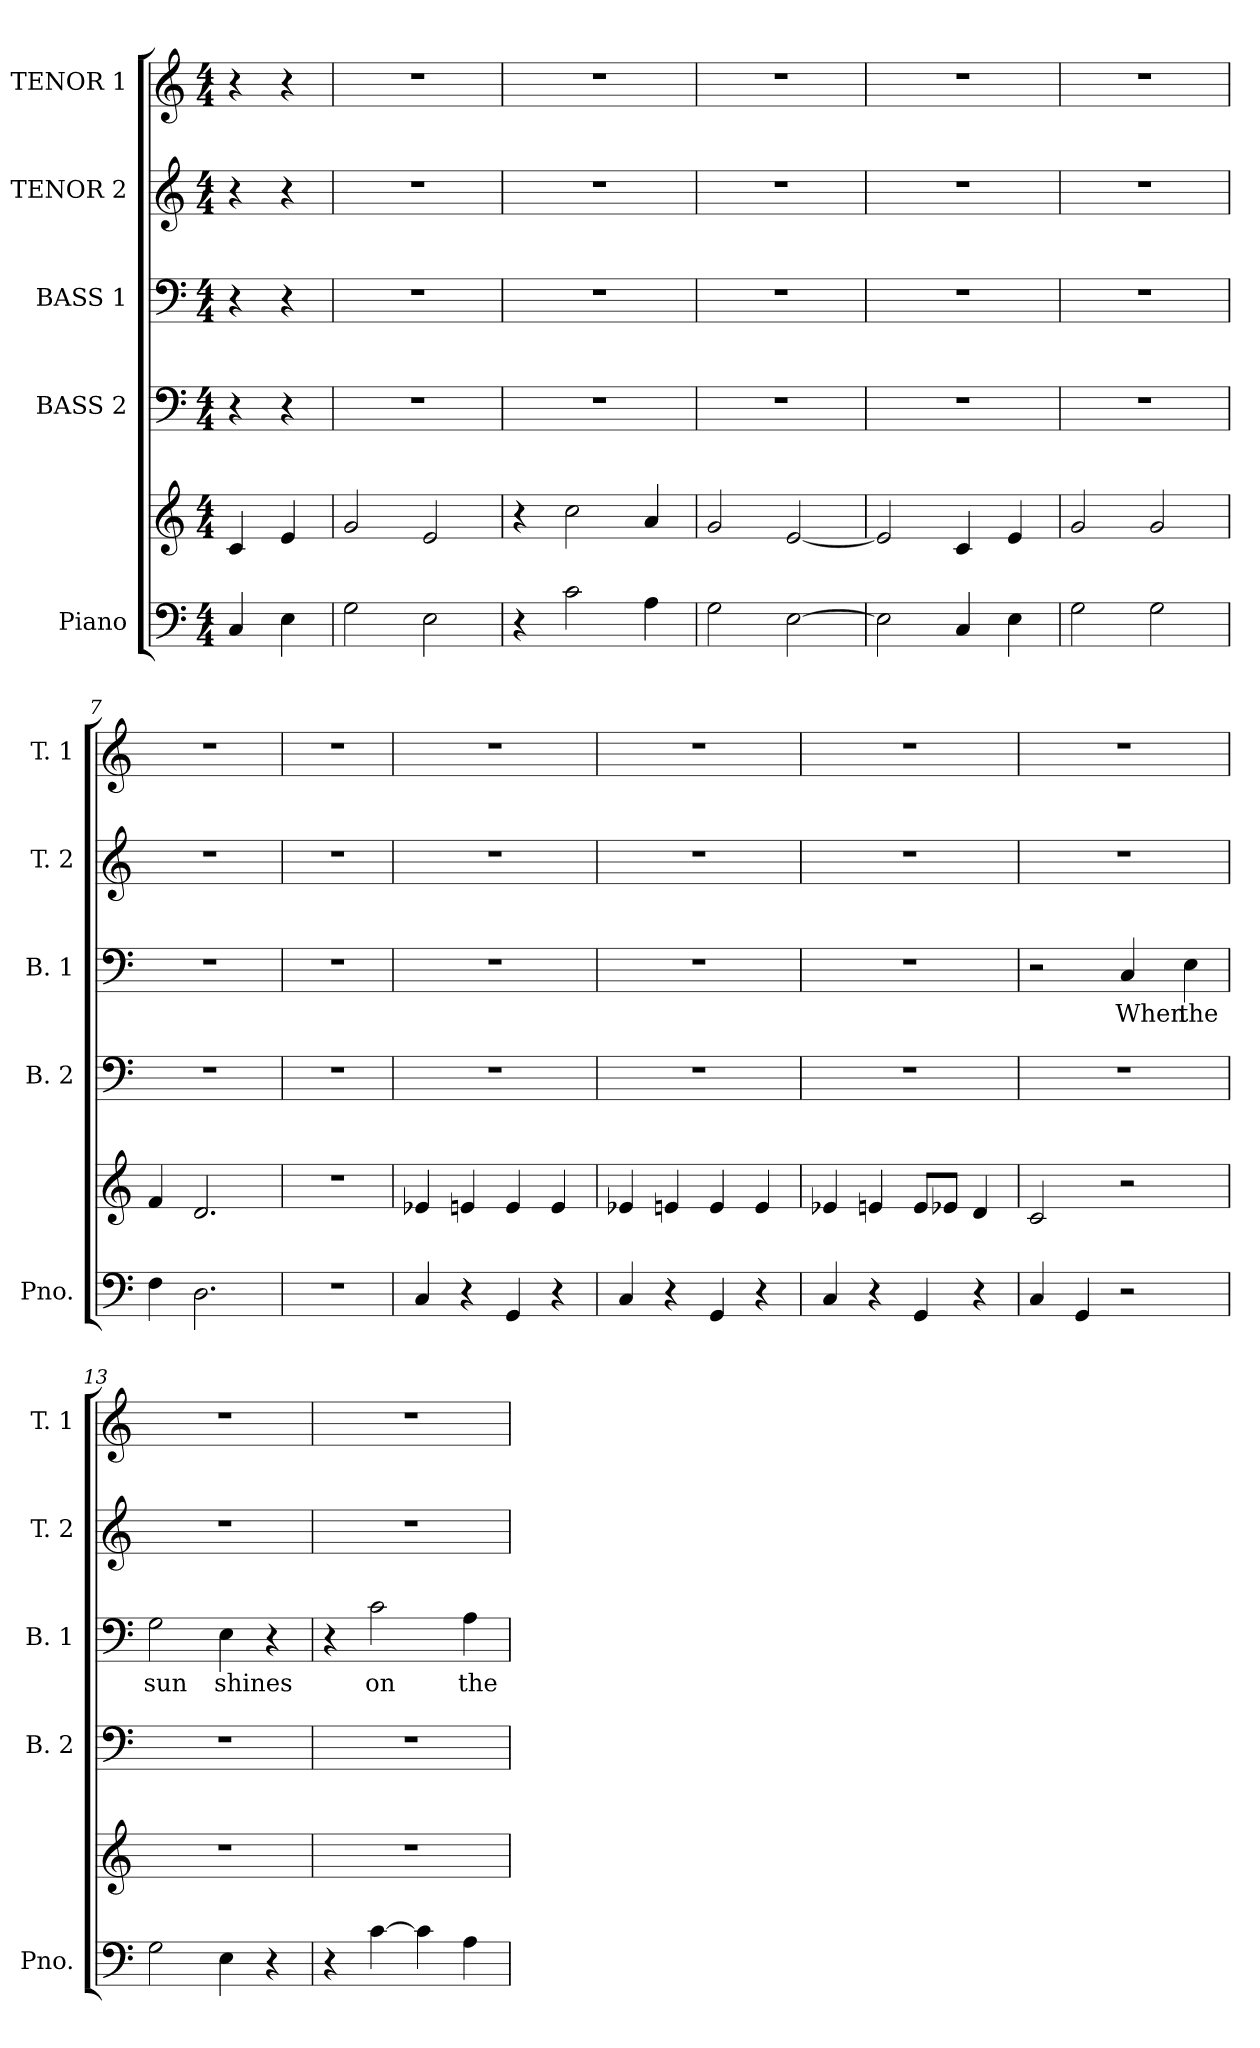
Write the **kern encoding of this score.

**kern	**kern	**kern	**kern	**text	**kern	**kern
*part5	*part5	*part4	*part3	*part3	*part2	*part1
*staff6	*staff5	*staff4	*staff3	*staff3	*staff2	*staff1
*I"Piano	*	*I"BASS 2	*I"BASS 1	*	*I"TENOR 2	*I"TENOR 1
*I'Pno.	*	*I'B. 2	*I'B. 1	*	*I'T. 2	*I'T. 1
*clefF4	*clefG2	*clefF4	*clefF4	*	*clefG2	*clefG2
*	*	*	*	*	*ITrd7c12	*ITrd7c12
*k[]	*k[]	*k[]	*k[]	*	*k[]	*k[]
*M4/4	*M4/4	*M4/4	*M4/4	*	*M4/4	*M4/4
*MM240	*MM240	*MM240	*MM240	*	*MM240	*MM240
=1	=1	=1	=1	=1	=1	=1
4C/	4c/	4r	4r	.	4r	4r
4E\	4e/	4r	4r	.	4r	4r
=2	=2	=2	=2	=2	=2	=2
2G\	2g/	1r	1r	.	1r	1r
2E\	2e/	.	.	.	.	.
=3	=3	=3	=3	=3	=3	=3
4r	4r	1r	1r	.	1r	1r
2c\	2cc\	.	.	.	.	.
4A\	4a/	.	.	.	.	.
=4	=4	=4	=4	=4	=4	=4
2G\	2g/	1r	1r	.	1r	1r
[>2E\	[<2e/	.	.	.	.	.
=5	=5	=5	=5	=5	=5	=5
2E\]	2e/]	1r	1r	.	1r	1r
4C/	4c/	.	.	.	.	.
4E\	4e/	.	.	.	.	.
=6	=6	=6	=6	=6	=6	=6
2G\	2g/	1r	1r	.	1r	1r
2G\	2g/	.	.	.	.	.
=7	=7	=7	=7	=7	=7	=7
4F\	4f/	1r	1r	.	1r	1r
2.D\	2.d/	.	.	.	.	.
=8	=8	=8	=8	=8	=8	=8
1r	1r	1r	1r	.	1r	1r
=9	=9	=9	=9	=9	=9	=9
4C/	4e-X/	1r	1r	.	1r	1r
4r	4en/	.	.	.	.	.
4GG/	4e/	.	.	.	.	.
4r	4e/	.	.	.	.	.
=10	=10	=10	=10	=10	=10	=10
4C/	4e-X/	1r	1r	.	1r	1r
4r	4en/	.	.	.	.	.
4GG/	4e/	.	.	.	.	.
4r	4e/	.	.	.	.	.
!!LO:LB:g=z
=11	=11	=11	=11	=11	=11	=11
4C/	4e-X/	1r	1r	.	1r	1r
4r	4en/	.	.	.	.	.
4GG/	8e/L	.	.	.	.	.
.	8e-X/J	.	.	.	.	.
4r	4d/	.	.	.	.	.
=12	=12	=12	=12	=12	=12	=12
4C/	2c/	1r	2r	.	1r	1r
4GG/	.	.	.	.	.	.
!	!	!	!	!LO:LY:b	!	!
2r	2r	.	4C/	When	.	.
!	!	!	!	!LO:LY:b	!	!
.	.	.	4E\	the	.	.
=13	=13	=13	=13	=13	=13	=13
!	!	!	!	!LO:LY:b	!	!
2G\	1r	1r	2G\	sun	1r	1r
!	!	!	!	!LO:LY:b	!	!
4E\	.	.	4E\	shines	.	.
4r	.	.	4r	.	.	.
=14	=14	=14	=14	=14	=14	=14
4r	1r	1r	4r	.	1r	1r
!	!	!	!	!LO:LY:b	!	!
[>4c\	.	.	2c\	on	.	.
4c\]	.	.	.	.	.	.
!	!	!	!	!LO:LY:b	!	!
4A\	.	.	4A\	the	.	.
=	=	=	=	=	=	=
*-	*-	*-	*-	*-	*-	*-
